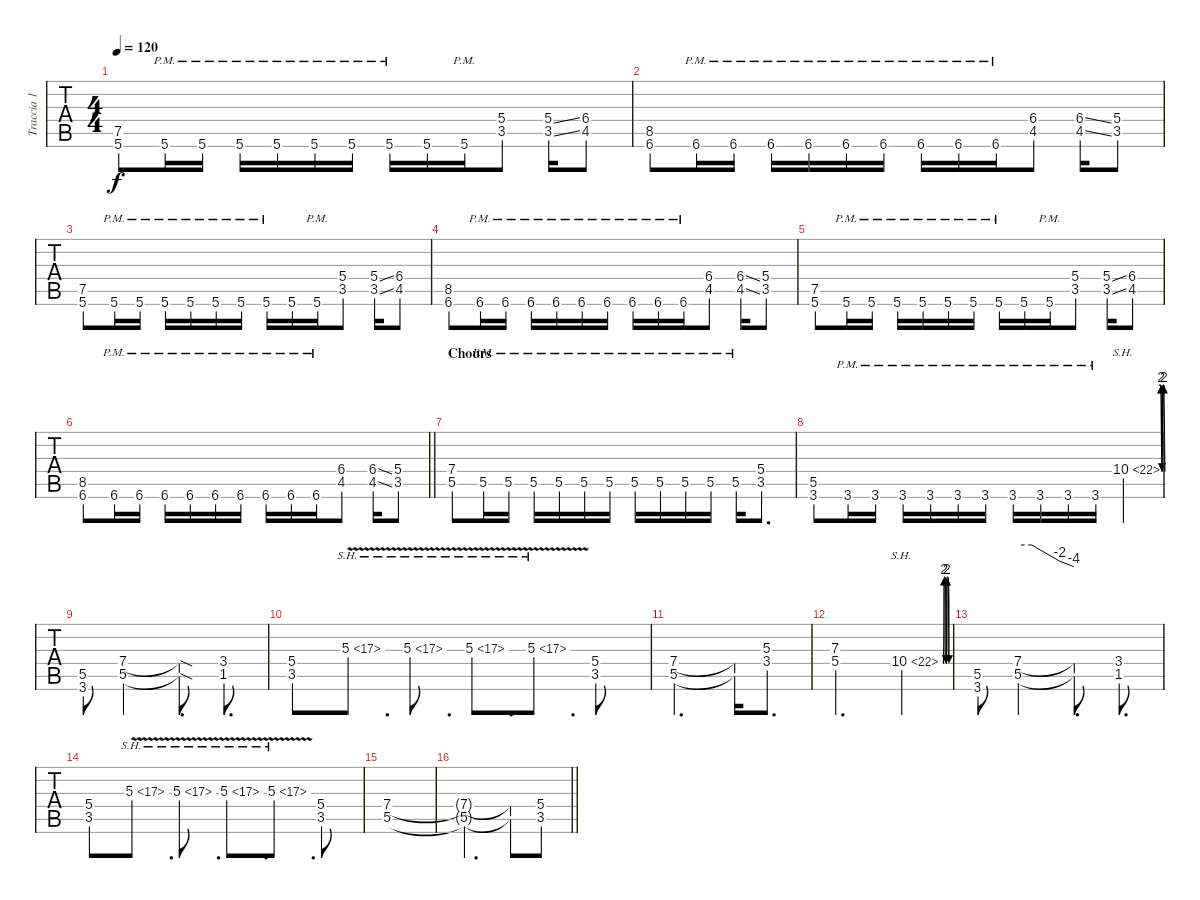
\track ("Traccia 1" "Traccia 1") {instrument distortionguitar}
\staff {tabs}
\tuning (Eb4 Bb3 Gb3 Db3 Ab2 Eb2) {hide}
\ts (4 4)
\tempo 120
\clef g2
\ks c
(7.5 5.6).8{dy f} 5.6{pm}.16 5.6{pm}.16 5.6{pm}.16 5.6{pm}.16 5.6{pm}.16 5.6{pm}.16 5.6{pm}.16 5.6.16 5.6{pm}.16 (5.4 3.5).8 (5.4{ss} 3.5{ss}).16 (6.4 4.5).8 |
(8.5 6.6).8 6.6{pm}.16 6.6{pm}.16 6.6{pm}.16 6.6{pm}.16 6.6{pm}.16 6.6{pm}.16 6.6{pm}.16 6.6{pm}.16 6.6{pm}.16 (6.4 4.5).8 (6.4{ss} 4.5{ss}).16 (5.4 3.5).8 |
(7.5 5.6).8 5.6{pm}.16 5.6{pm}.16 5.6{pm}.16 5.6{pm}.16 5.6{pm}.16 5.6{pm}.16 5.6{pm}.16 5.6.16 5.6{pm}.16 (5.4 3.5).8 (5.4{ss} 3.5{ss}).16 (6.4 4.5).8 |
(8.5 6.6).8 6.6{pm}.16 6.6{pm}.16 6.6{pm}.16 6.6{pm}.16 6.6{pm}.16 6.6{pm}.16 6.6{pm}.16 6.6{pm}.16 6.6{pm}.16 (6.4 4.5).8 (6.4{ss} 4.5{ss}).16 (5.4 3.5).8 |
(7.5 5.6).8 5.6{pm}.16 5.6{pm}.16 5.6{pm}.16 5.6{pm}.16 5.6{pm}.16 5.6{pm}.16 5.6{pm}.16 5.6.16 5.6{pm}.16 (5.4 3.5).8 (5.4{ss} 3.5{ss}).16 (6.4 4.5).8 |
\barLineRight lightlight
(8.5 6.6).8 6.6{pm}.16 6.6{pm}.16 6.6{pm}.16 6.6{pm}.16 6.6{pm}.16 6.6{pm}.16 6.6{pm}.16 6.6{pm}.16 6.6{pm}.16 (6.4 4.5).8 (6.4{ss} 4.5{ss}).16 (5.4 3.5).8 |
\section ("" "Chours")
(7.4 5.5).8 5.5{pm}.16 5.5{pm}.16 5.5{pm}.16 5.5{pm}.16 5.5{pm}.16 5.5{pm}.16 5.5{pm}.16 5.5{pm}.16 5.5{pm}.16 5.5{pm}.16 5.5{pm}.16 (5.4 3.5).8{d} |
(5.5 3.6).8 3.6{pm}.16 3.6{pm}.16 3.6{pm}.16 3.6{pm}.16 3.6{pm}.16 3.6{pm}.16 3.6{pm}.16 3.6{pm}.16 3.6{pm}.16 3.6{pm}.16 10.4{be (custom 0 0 10 8 20 8 30 0 40 8 60 8) sh 12}.4 |
(5.5 3.6).8 (7.4 5.5).2 (7.4{sod t} 5.5{sod t}).8{d} (3.4 1.5).8{d} |
(5.4 3.5).8 5.3{sh 12 v}.8{d} 5.3{sh 12 v}.8{d} 5.3{sh 12 v}.8{d} 5.3{sh 12 v}.8{d} (5.4 3.5).8 |
(7.4 5.5).2{d} (7.4{t} 5.5{t}).16 (5.3 3.4).8{d} |
(7.3 5.4).2{d} 10.4{be (custom 0 0 10 8 20 8 30 0 40 8 50 8 60 0) sh 12}.4 |
(5.5 3.6).8 (7.4 5.5).2{tbe (custom default 0 0 15 0 45 -8 60 -16)} (7.4{t} 5.5{t}).8{d} (3.4 1.5).8{d} |
(5.4 3.5).8 5.3{sh 12 v}.8{d} 5.3{sh 12 v}.8{d} 5.3{sh 12 v}.8{d} 5.3{sh 12 v}.8{d} (5.4 3.5).8 |
(7.4 5.5).1 |
\barLineRight lightlight
(7.4{t} 5.5{t}).2{d} (7.4{t} 5.5{t}).8 (5.4 3.5).8
